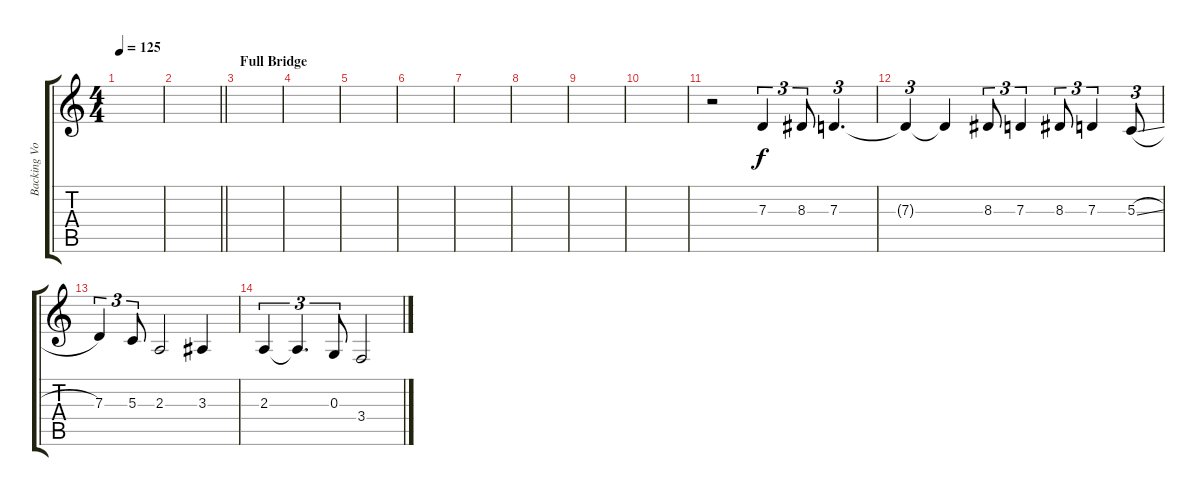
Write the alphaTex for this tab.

\track ("Backing Vox I" "Backing Vo") {instrument lead6voice}
\staff {score tabs}
\tuning (E4 B3 G3 D3 A2 E2) {hide}
\ts (4 4)
\tempo 125
\clef g2
\ks c
|
\barLineRight lightlight
|
\section ("" "Full Bridge")
|
|
|
|
|
|
|
|
r.2 7.3.4{tu (3 2)} 8.3.8{tu (3 2)} 7.3.4{d tu (3 2)} |
7.3{t}.4{tu (3 2)} 7.3{t}.4 8.3.8{tu (3 2)} 7.3.4{tu (3 2)} 8.3.8{tu (3 2)} 7.3.4{tu (3 2)} 5.3{sl}.8{tu (3 2)} |
7.3.4{tu (3 2)} 5.3.8{tu (3 2)} 2.3.2 3.3.4 |
2.3.4{tu (3 2)} 2.3{t}.4{d tu (3 2)} 0.3.8{tu (3 2)} 3.4.2
